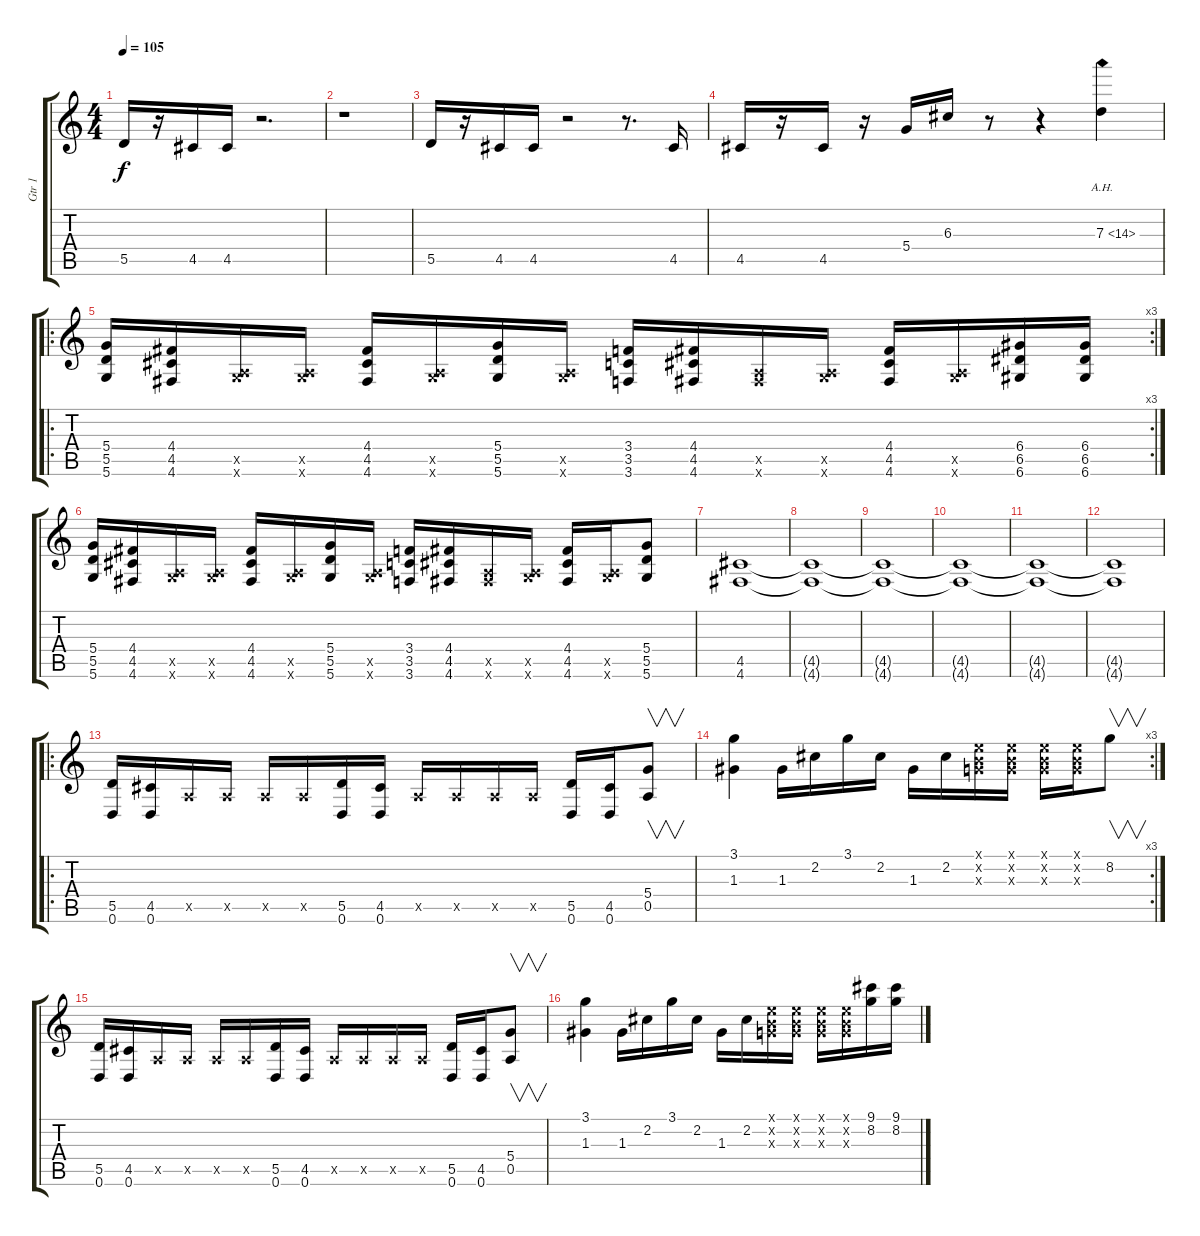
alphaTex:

\track ("Gtr 1" "Gtr 1") {instrument overdrivenguitar}
\staff {score tabs}
\tuning (E4 B3 G3 D3 A2 D2) {hide}
\ts (4 4)
\tempo 105
\clef g2
\ks c
5.5.16{dy f} r.16 4.5.16 4.5.16 r.2{d} |
r.1 |
5.5.16 r.16 4.5.16 4.5.16 r.2 r.8{d} 4.5.16 |
4.5.16 r.16 4.5.16 r.16 5.4.16 6.3.16 r.8 r.4 7.3{ah 7}.4 |
\ro
\rc 3
(5.4 5.5 5.6).16 (4.4 4.5 4.6).16 (0.5{x} 5.6{x}).16 (0.5{x} 5.6{x}).16 (4.4 4.5 4.6).16 (0.5{x} 5.6{x}).16 (5.4 5.5 5.6).16 (0.5{x} 5.6{x}).16 (3.4 3.5 3.6).16 (4.4 4.5 4.6).16 (0.5{x} 4.6{x}).16 (0.5{x} 5.6{x}).16 (4.4 4.5 4.6).16 (0.5{x} 5.6{x}).16 (6.4 6.5 6.6).16 (6.4 6.5 6.6).16 |
(5.4 5.5 5.6).16 (4.4 4.5 4.6).16 (0.5{x} 5.6{x}).16 (0.5{x} 5.6{x}).16 (4.4 4.5 4.6).16 (0.5{x} 5.6{x}).16 (5.4 5.5 5.6).16 (0.5{x} 5.6{x}).16 (3.4 3.5 3.6).16 (4.4 4.5 4.6).16 (0.5{x} 4.6{x}).16 (0.5{x} 5.6{x}).16 (4.4 4.5 4.6).16 (0.5{x} 5.6{x}).16 (5.4 5.5 5.6).8 |
(4.5 4.6).1 |
(4.5{t} 4.6{t}).1 |
(4.5{t} 4.6{t}).1 |
(4.5{t} 4.6{t}).1 |
(4.5{t} 4.6{t}).1 |
(4.5{t} 4.6{t}).1 |
\ro
(5.5 0.6).16 (4.5 0.6).16 0.5{x}.16 0.5{x}.16 0.5{x}.16 0.5{x}.16 (5.5 0.6).16 (4.5 0.6).16 0.5{x}.16 0.5{x}.16 0.5{x}.16 0.5{x}.16 (5.5 0.6).16 (4.5 0.6).16 (5.4 0.5).8{v} |
\rc 3
(3.1 1.3).4 1.3.16 2.2.16 3.1.16 2.2.16 1.3.16 2.2.16 (0.1{x} 0.2{x} 0.3{x}).16 (0.1{x} 0.2{x} 0.3{x}).16 (0.1{x} 0.2{x} 0.3{x}).16 (0.1{x} 0.2{x} 0.3{x}).16 8.2.8{v} |
(5.5 0.6).16 (4.5 0.6).16 0.5{x}.16 0.5{x}.16 0.5{x}.16 0.5{x}.16 (5.5 0.6).16 (4.5 0.6).16 0.5{x}.16 0.5{x}.16 0.5{x}.16 0.5{x}.16 (5.5 0.6).16 (4.5 0.6).16 (5.4 0.5).8{v} |
(3.1 1.3).4 1.3.16 2.2.16 3.1.16 2.2.16 1.3.16 2.2.16 (0.1{x} 0.2{x} 0.3{x}).16 (0.1{x} 0.2{x} 0.3{x}).16 (0.1{x} 0.2{x} 0.3{x}).16 (0.1{x} 0.2{x} 0.3{x}).16 (9.1 8.2).16 (9.1 8.2).16
